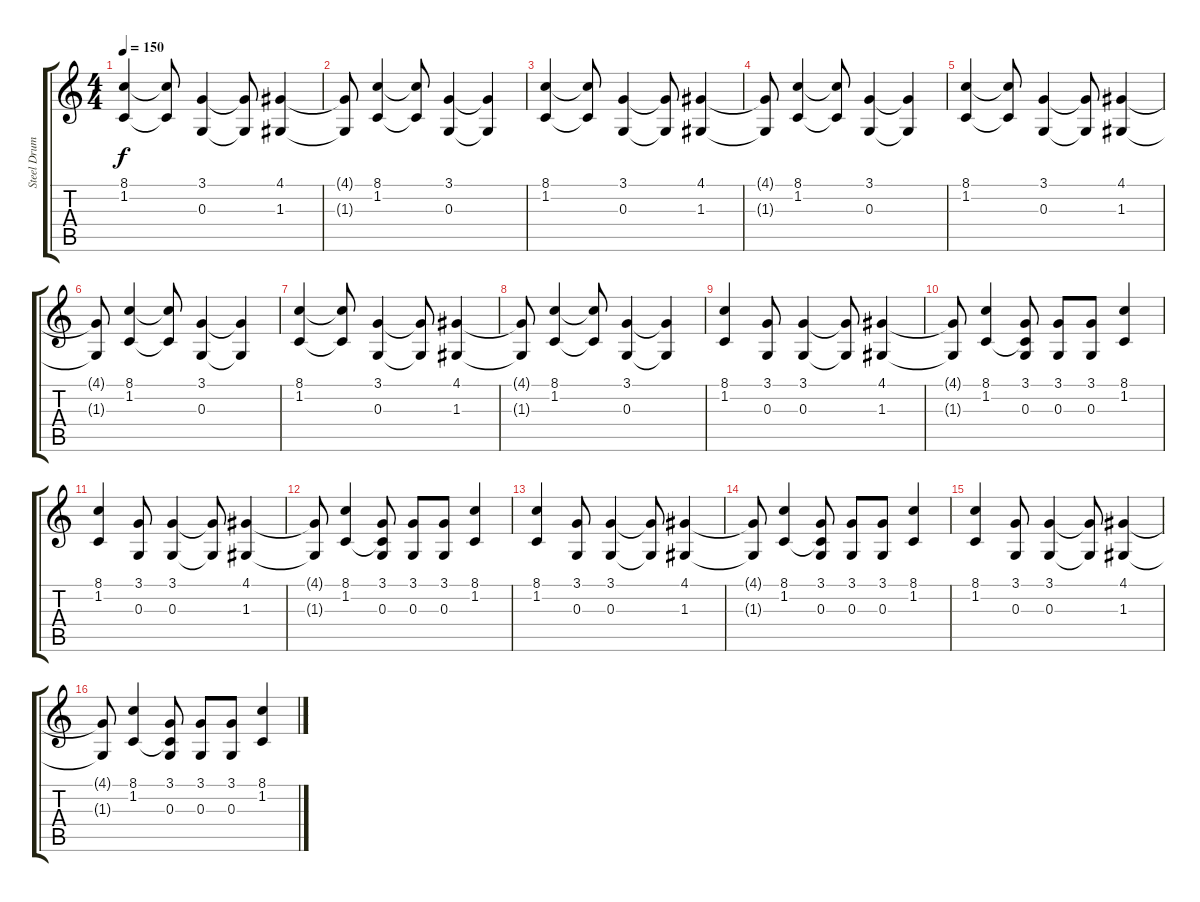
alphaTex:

\track ("Steel Drums" "Steel Drum") {instrument steeldrums}
\staff {score tabs}
\tuning (E4 B3 G3 D3 A2 E2) {hide}
\ts (4 4)
\tempo 150
\clef g2
\ks c
(8.1 1.2).4{dy f} (8.1{t} 1.2{t}).8 (3.1 0.3).4 (3.1{t} 0.3{t}).8 (4.1 1.3).4 |
(4.1{t} 1.3{t}).8 (8.1 1.2).4 (8.1{t} 1.2{t}).8 (3.1 0.3).4 (3.1{t} 0.3{t}).4 |
(8.1 1.2).4 (8.1{t} 1.2{t}).8 (3.1 0.3).4 (3.1{t} 0.3{t}).8 (4.1 1.3).4 |
(4.1{t} 1.3{t}).8 (8.1 1.2).4 (8.1{t} 1.2{t}).8 (3.1 0.3).4 (3.1{t} 0.3{t}).4 |
(8.1 1.2).4 (8.1{t} 1.2{t}).8 (3.1 0.3).4 (3.1{t} 0.3{t}).8 (4.1 1.3).4 |
(4.1{t} 1.3{t}).8 (8.1 1.2).4 (8.1{t} 1.2{t}).8 (3.1 0.3).4 (3.1{t} 0.3{t}).4 |
(8.1 1.2).4 (8.1{t} 1.2{t}).8 (3.1 0.3).4 (3.1{t} 0.3{t}).8 (4.1 1.3).4 |
(4.1{t} 1.3{t}).8 (8.1 1.2).4 (8.1{t} 1.2{t}).8 (3.1 0.3).4 (3.1{t} 0.3{t}).4 |
(8.1 1.2).4 (3.1 0.3).8 (3.1 0.3).4 (3.1{t} 0.3{t}).8 (4.1 1.3).4 |
(4.1{t} 1.3{t}).8 (8.1 1.2).4 (3.1 1.2{t} 0.3).8 (3.1 0.3).8 (3.1 0.3).8 (8.1 1.2).4 |
(8.1 1.2).4 (3.1 0.3).8 (3.1 0.3).4 (3.1{t} 0.3{t}).8 (4.1 1.3).4 |
(4.1{t} 1.3{t}).8 (8.1 1.2).4 (3.1 1.2{t} 0.3).8 (3.1 0.3).8 (3.1 0.3).8 (8.1 1.2).4 |
(8.1 1.2).4 (3.1 0.3).8 (3.1 0.3).4 (3.1{t} 0.3{t}).8 (4.1 1.3).4 |
(4.1{t} 1.3{t}).8 (8.1 1.2).4 (3.1 1.2{t} 0.3).8 (3.1 0.3).8 (3.1 0.3).8 (8.1 1.2).4 |
(8.1 1.2).4 (3.1 0.3).8 (3.1 0.3).4 (3.1{t} 0.3{t}).8 (4.1 1.3).4 |
(4.1{t} 1.3{t}).8 (8.1 1.2).4 (3.1 1.2{t} 0.3).8 (3.1 0.3).8 (3.1 0.3).8 (8.1 1.2).4
